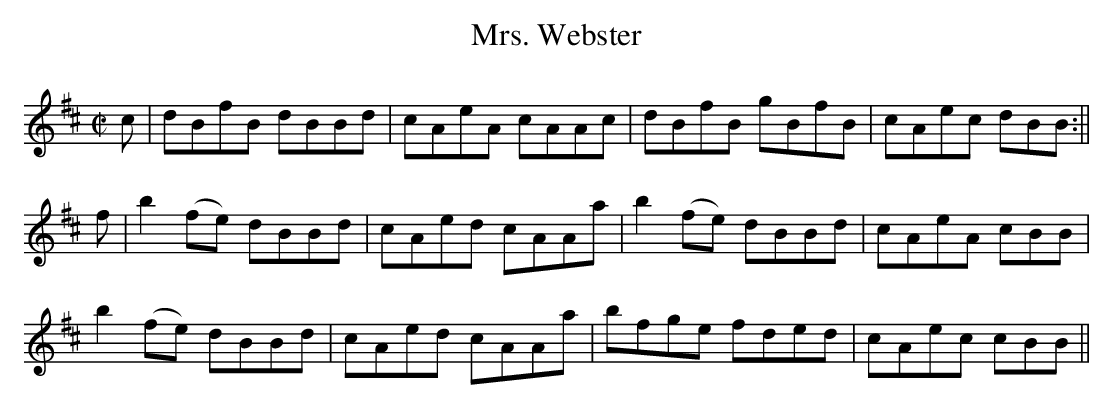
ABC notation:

X:1
T:Mrs. Webster
M:C|
L:1/8
K:Bmin
c|dBfB dBBd|cAeA cAAc|dBfB gBfB|cAec dBB:||
f|b2 (fe) dBBd|cAed cAAa|b2 (fe) dBBd|cAeA cBB|
b2 (fe) dBBd|cAed cAAa|bfge fded|cAec cBB||
